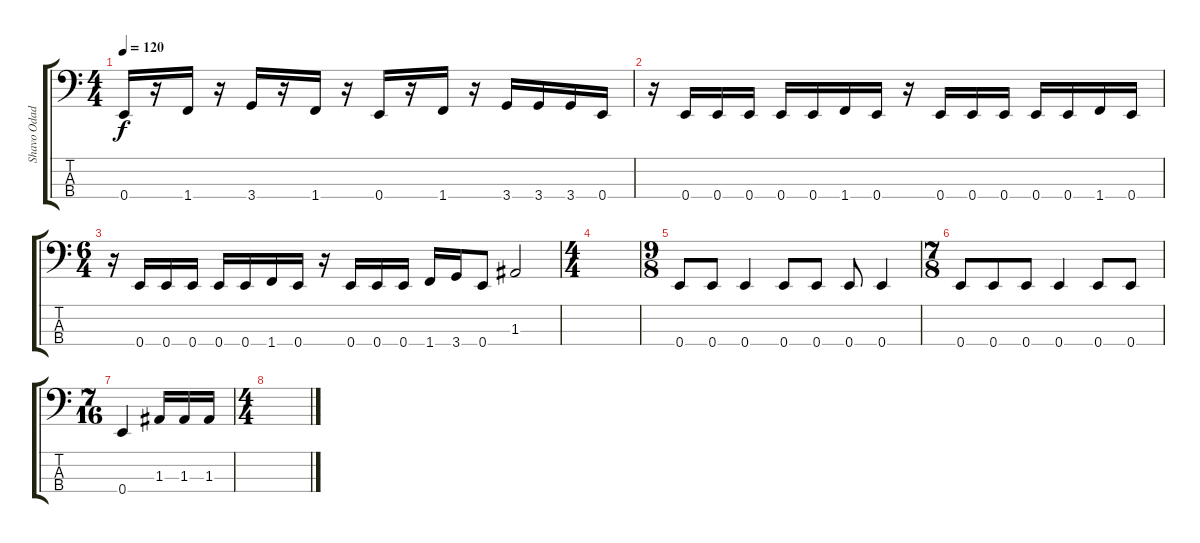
\track ("Shavo Odadjian" "Shavo Odad") {instrument electricbasspick}
\staff {score tabs}
\tuning (G2 D2 A1 E1) {hide}
\ts (4 4)
\tempo 120
\clef f4
\ks c
0.4.16{dy f} r.16 1.4.16 r.16 3.4.16 r.16 1.4.16 r.16 0.4.16 r.16 1.4.16 r.16 3.4.16 3.4.16 3.4.16 0.4.16 |
r.16 0.4.16 0.4.16 0.4.16 0.4.16 0.4.16 1.4.16 0.4.16 r.16 0.4.16 0.4.16 0.4.16 0.4.16 0.4.16 1.4.16 0.4.16 |
\ts (6 4)
r.16 0.4.16 0.4.16 0.4.16 0.4.16 0.4.16 1.4.16 0.4.16 r.16 0.4.16 0.4.16 0.4.16 1.4.16 3.4.16 0.4.8 1.3.2 |
\ts (4 4)
|
\ts (9 8)
0.4.8 0.4.8 0.4.4 0.4.8 0.4.8 0.4.8 0.4.4 |
\ts (7 8)
0.4.8 0.4.8 0.4.8 0.4.4 0.4.8 0.4.8 |
\ts (7 16)
0.4.4 1.3.16 1.3.16 1.3.16 |
\ts (4 4)
